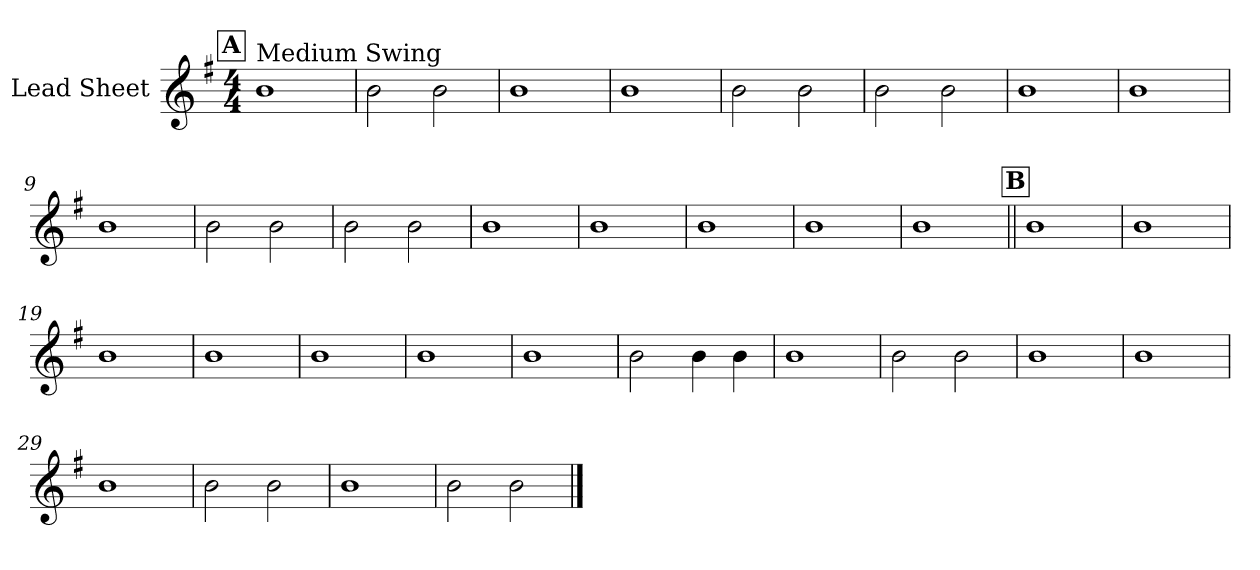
**kern
*part1
*staff1
*I"Lead Sheet
*clefG2
*k[f#]
*G:
*M4/4
!!LO:REH:place=s1:a:fs=14:t=A
=1
!LO:TX:a:t=Medium Swing
1b
=2
2b\
2b\
=3
1b
=4
1b
!!LO:LB:g=z
=5
2b\
2b\
=6
2b\
2b\
=7
1b
=8
1b
!!LO:LB:g=z
=9
1b
=10
2b\
2b\
=11
2b\
2b\
=12
1b
!!LO:LB:g=z
=13
1b
=14
1b
=15
1b
=16
1b
!!LO:LB:g=z
!!LO:REH:place=s1:a:fs=14:t=B
=17||
1b
=18
1b
=19
1b
=20
1b
!!LO:LB:g=z
=21
1b
=22
1b
=23
1b
=24
2b\
4b\
4b\
!!LO:LB:g=z
=25
1b
=26
2b\
2b\
=27
1b
=28
1b
!!LO:LB:g=z
=29
1b
=30
2b\
2b\
=31
1b
=32
2b\
2b\
==
*-
